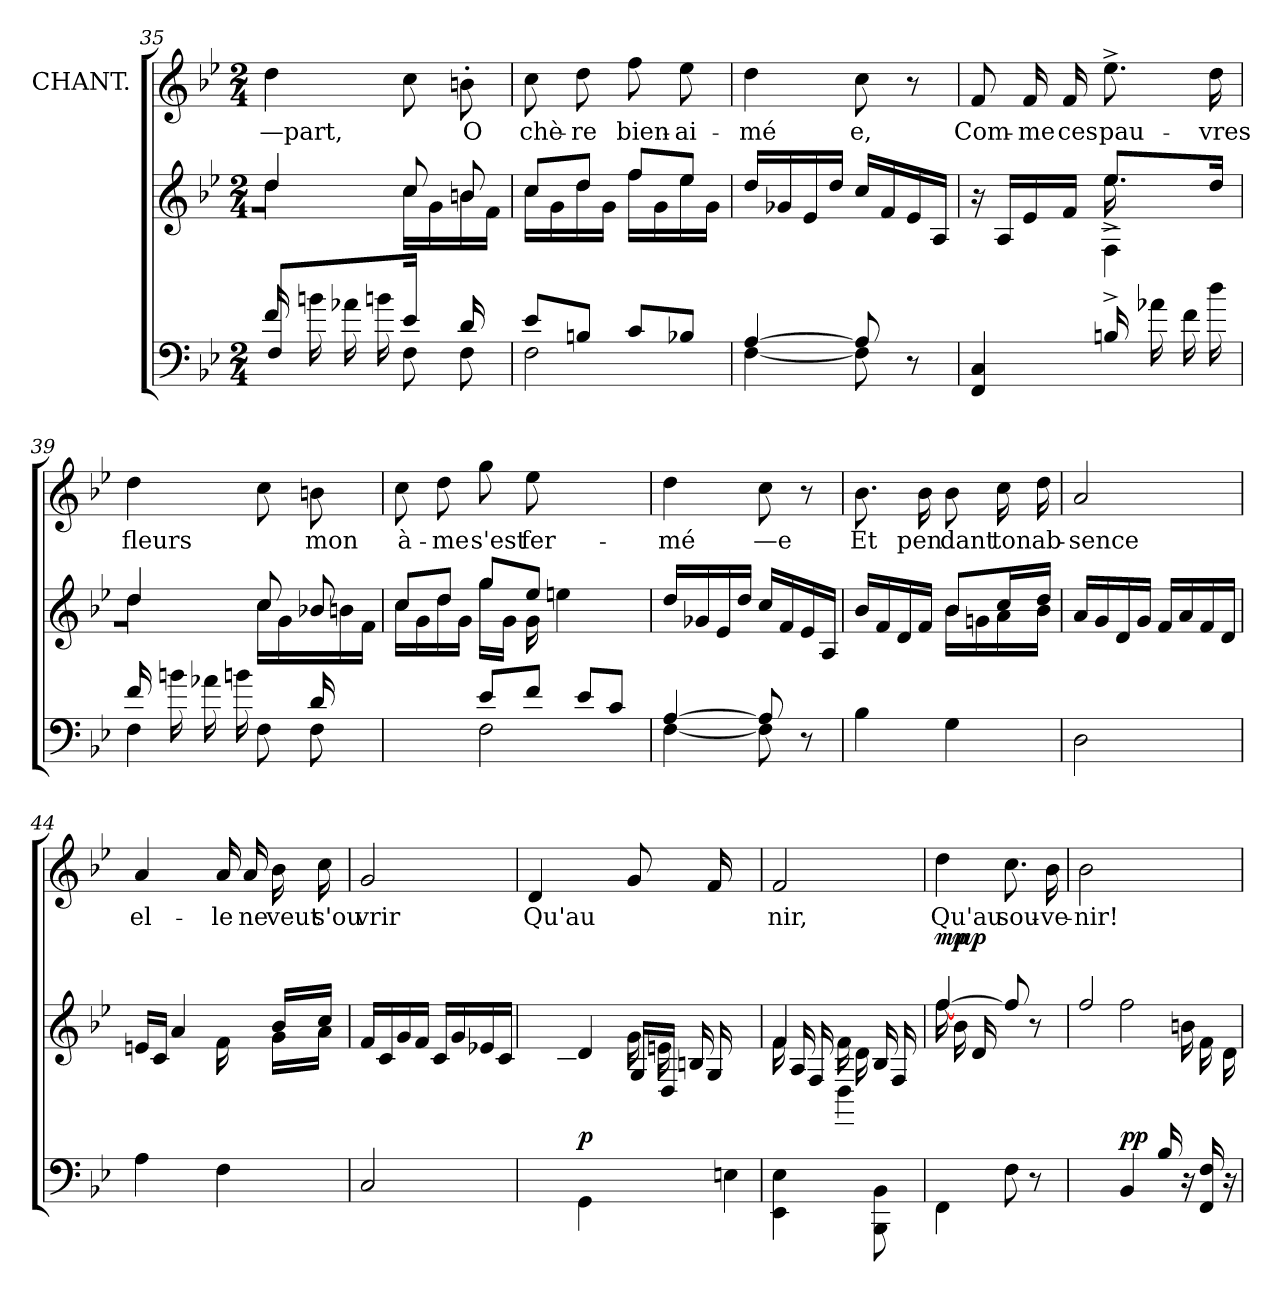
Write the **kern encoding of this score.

**kern	**dynam	**kern	**dynam	**kern	**text
*part3	*part3	*part2	*part2	*part1	*part1
*staff3	*staff3	*staff2	*staff2	*staff1	*staff1
*	*	*	*	*I"CHANT.	*
!!LO:PB:g=z
*clefF4	*	*clefG2	*	*clefG2	*
*k[b-e-]	*	*k[b-e-]	*	*k[b-e-]	*
*M2/4	*	*M2/4	*	*M2/4	*
=35	=35	=35	=35	=35	=35
*^	*	*^	*	*	*
16fi/	4Fj\	.	4ddZ/	16ddV\JJ	.	4ddZ\	—part,
16bni\	.	.	.	16ryy	.	.	.
16a-Xi\	.	.	.	16ryy	.	.	.
16bni\	.	.	.	16ryy	.	.	.
8Fi\	16e-j/JJ	.	8ccZ/	16ccV\LL	.	8ccZ\	.
.	16ryy	.	.	16gV\	.	.	.
8Fi\	16dj/	.	8b-Z/	16bnV\	.	8bn'<Z\	O
.	16ryy	.	.	16fV\JJ	.	.	.
=36	=36	=36	=36	=36	=36	=36	=36
8e-i/L	2Fj\	.	8ccZ/L	16ccV\LL	.	8ccZ\	chè-
.	.	.	.	16gV\	.	.	.
8Bni/J	.	.	8ddZ/J	16ddV\	.	8ddZ\	re
.	.	.	.	16gV\JJ	.	.	.
8ci/L	.	.	8ffZ/L	16ffV\LL	.	8ffZ\	bien-
.	.	.	.	16gV\	.	.	.
8B-Xi/J	.	.	8ee-Z/J	16ee-V\	.	8ee-Z\	ai-
.	.	.	.	16gV\JJ	.	.	.
*	*	*	*v	*v	*	*	*
=37	=37	=37	=37	=37	=37	=37
[4Ai/	[4FV\	.	16ddZ/LL	.	4ddZ\	mé
.	.	.	16g-XZ/	.	.	.
.	.	.	16e-Z/	.	.	.
.	.	.	16ddZ/JJ	.	.	.
8Ai/]	8FV\]	.	16ccZ/LL	.	8ccZ\	e,
.	.	.	16fZ/	.	.	.
8r	8ryy	.	16e-Z/	.	8r	.
.	.	.	16AZ/JJ	.	.	.
=38	=38	=38	=38	=38	=38	=38
*	*	*	*^	*	*	*
*	*	*	*	*^	*	*	*
4Ci/ 4FFi/	2ryy	.	16r	16ryy	16ryy	.	8fZ/	Com-
.	.	.	16AZ/LL	16ryy	16ryy	.	.	.
.	.	.	16e-Z/	16ryy	16ryy	.	16fZ/	me
.	.	.	16fZ/JJ	16ryy	16ryy	.	16fZ/	ces
16Bn^>i/	.	.	8.ee-Z/L	16.ee-^>V\	4Fj\	.	8.ee-^>Z\	pau-
16a-Xi\	.	.	.	.	.	.	.	.
.	.	.	.	8ryy	.	.	.	.
16fi\	.	.	.	.	.	.	.	.
16ddi\	.	.	16ddZ/Jk	.	.	.	16ddZ\	vres
.	.	.	.	32ryy	.	.	.	.
*	*	*	*	*v	*v	*	*	*
!!LO:LB:g=z
=39	=39	=39	=39	=39	=39	=39	=39
16fi/	4Fj\	.	4ddZ/	16ddV\JJ	.	4ddZ\	fleurs
16bni\	.	.	.	16ryy	.	.	.
16a-Xi\	.	.	.	16ryy	.	.	.
16bni\	.	.	.	16ryy	.	.	.
8Fi\	16ryy	.	8ccZ/	16ccV\LL	.	8ccZ\	.
.	16ryy	.	.	16gV\	.	.	.
8Fi\	16dj/	.	8b-XZ/	16bnV\	.	8bnZ\	mon
.	16ryy	.	.	16fV\JJ	.	.	.
=40	=40	=40	=40	=40	=40	=40	=40
4ryy	4ryy	.	8ccZ/L	16ccV\LL	.	8ccZ\	à-
.	.	.	.	16gV\	.	.	.
.	.	.	8ddZ/J	16ddV\	.	8ddZ\	me
.	.	.	.	16gV\JJ	.	.	.
8e-i/L	2Fj\	.	8ggZ/L	16ggV\LL	.	8ggZ\	s'est
.	.	.	.	16gV\JJ	.	.	.
8fi/J	.	.	8ee-Z/J	16gV\	.	8ee-Z\	fer-
.	.	.	.	4eeN\	.	.	.
8e-i/L	.	.	4ryy	.	.	4ryy	.
8ci/J	.	.	.	.	.	.	.
.	.	.	.	16ryy	.	.	.
*	*	*	*v	*v	*	*	*
=41	=41	=41	=41	=41	=41	=41
[4Ai/	[4FV\	.	16ddZ/LL	.	4ddZ\	mé
.	.	.	16g-XZ/	.	.	.
.	.	.	16e-Z/	.	.	.
.	.	.	16ddZ/JJ	.	.	.
8Ai/]	8FV\]	.	16ccZ/LL	.	8ccZ\	—e
.	.	.	16fZ/	.	.	.
8r	8ryy	.	16e-Z/	.	8r	.
.	.	.	16AZ/JJ	.	.	.
*v	*v	*	*	*	*	*
=42	=42	=42	=42	=42	=42
*	*	*^	*	*	*
4B-i\	.	16b-Z/LL	16ryy	.	8.b-Z\	Et
.	.	16fZ/	16ryy	.	.	.
.	.	16dZ/	16ryy	.	.	.
.	.	16fZ/JJ	16ryy	.	16b-Z\	pen
4Gi\	.	8b-Z/L	16b-V\LL	.	8b-Z\	dant
.	.	.	16gnV\	.	.	.
.	.	16ccZ/L	16aV\	.	16ccZ\	ton
.	.	16ddZ/JJ	16b-V\JJ	.	16ddZ\	ab-
*	*	*v	*v	*	*	*
!!LO:LB:g=z
=43	=43	=43	=43	=43	=43
2Di\	.	16aZ/LL	.	2aZ/	sence
.	.	16gZ/	.	.	.
.	.	16dZ/	.	.	.
.	.	16gZ/JJ	.	.	.
.	.	16fZ/LL	.	.	.
.	.	16aZ/	.	.	.
.	.	16fZ/	.	.	.
.	.	16dZ/JJ	.	.	.
=44	=44	=44	=44	=44	=44
*	*	*^	*	*	*
*	*	*	*^	*	*	*
4Ai\	.	16enZ/LL	16ryy	16ryy	.	4aZ/	el-
.	.	16cZ/JJ	16ryy	16ryy	.	.	.
.	.	4aZ/	16ryy	16ryy	.	.	.
.	.	.	16enV/JJ	16ryy	.	.	.
4Fi\	.	.	8aV/J	16fj\	.	16aZ/	le
.	.	.	.	8.ryy	.	16aZ/	ne
.	.	16b-Z/LL	16gV\LL	.	.	16b-Z\	veut
.	.	16ccZ/JJ	16aV\JJ	.	.	16ccZ\	s'ou
*	*	*v	*v	*v	*	*	*
=45	=45	=45	=45	=45	=45
2Ci/	.	16fZ/LL	.	2gZ/	vrir
.	.	16cZ/	.	.	.
.	.	16gZ/	.	.	.
.	.	16fZ/JJ	.	.	.
.	.	16cZ/LL	.	.	.
.	.	16gZ/	.	.	.
.	.	16e-XZ/	.	.	.
.	.	16cZ/JJ	.	.	.
=46	=46	=46	=46	=46	=46
*	*	*^	*	*	*
4ryy	.	8.ryy	4ryy	.	4dZ/	Qu'au
.	.	16B-V/JJ	.	.	.	.
!	!LO:DY:a	!	!	!	!	!
4GGi\	p	8ryy	4dZ/	.	8ryy	.
.	.	8ryy	.	.	8ryy	.
!	!	!	!	!	!LO:N:vis=8	!
8ryy	.	16gN\	16GZ/LL	.	8.gl/	.
.	.	16eN\	16DZ/JJ	.	.	.
8ryy	.	16BN/	8ryy	.	.	.
.	.	16GN/	.	.	16fl/	.
4EV\	.	4ryy	4ryy	.	4ryy	.
!!LO:LB:g=z
=47	=47	=47	=47	=47	=47	=47
*	*	*^	*^	*	*	*
4EE-i\ 4E-i\	.	4fZ/	16fV\	16ryy	16ryy	.	2fZ/	nir,
.	.	.	16AV/	16ryy	16ryy	.	.	.
.	.	.	16FV/	16ryy	16ryy	.	.	.
.	.	.	16fV\	4Dj\	8DD!\J	.	.	.
16ryy	.	16dZ\	4ryy	.	.	.	.	.
8BBB-i\ 8BB-i\	.	16B-Z/	.	.	8.ryy	.	.	.
.	.	16FZ/	.	.	.	.	.	.
16ryy	.	16ryy	.	16ryy	.	.	.	.
*	*	*	*v	*v	*v	*	*	*
=48	=48	=48	=48	=48	=48	=48
*	*	*	*^	*	*	*
!	!	!	!	!	!LO:DY:a	!	!
*	*	*	*v	*v	*	*	*
4FFi\	.	[4ffZ/	[16ffV\	mp	4ddZ\	Qu'au
!	!	!	!	!LO:DY:a	!	!
.	.	.	16b-V\	mp	.	.
.	.	.	16dV/	.	.	.
.	.	.	4ryy	.	.	.
8Fi\	.	8ffZ/]	.	.	8.ccZ\	sou-
8r	.	8r	.	.	.	.
.	.	.	16ryy	.	16b-Z\	ve-
=49	=49	=49	=49	=49	=49	=49
8ryy	.	2ffZ/	8ryy	.	2b-Z\	nir!
16ryy	.	.	16ryy	.	.	.
!	!LO:DY:a	!	!	!	!	!
4BB-i/	pp	.	2ffV\	.	.	.
16B-i/	.	.	.	.	.	.
16r	.	16bN\	.	.	8.ryy	.
16Fi/ 16FFi/	.	16fN\	.	.	.	.
16r	.	16dN\	.	.	.	.
*	*	*v	*v	*	*	*
=	=	=	=	=	=
*-	*-	*-	*-	*-	*-
